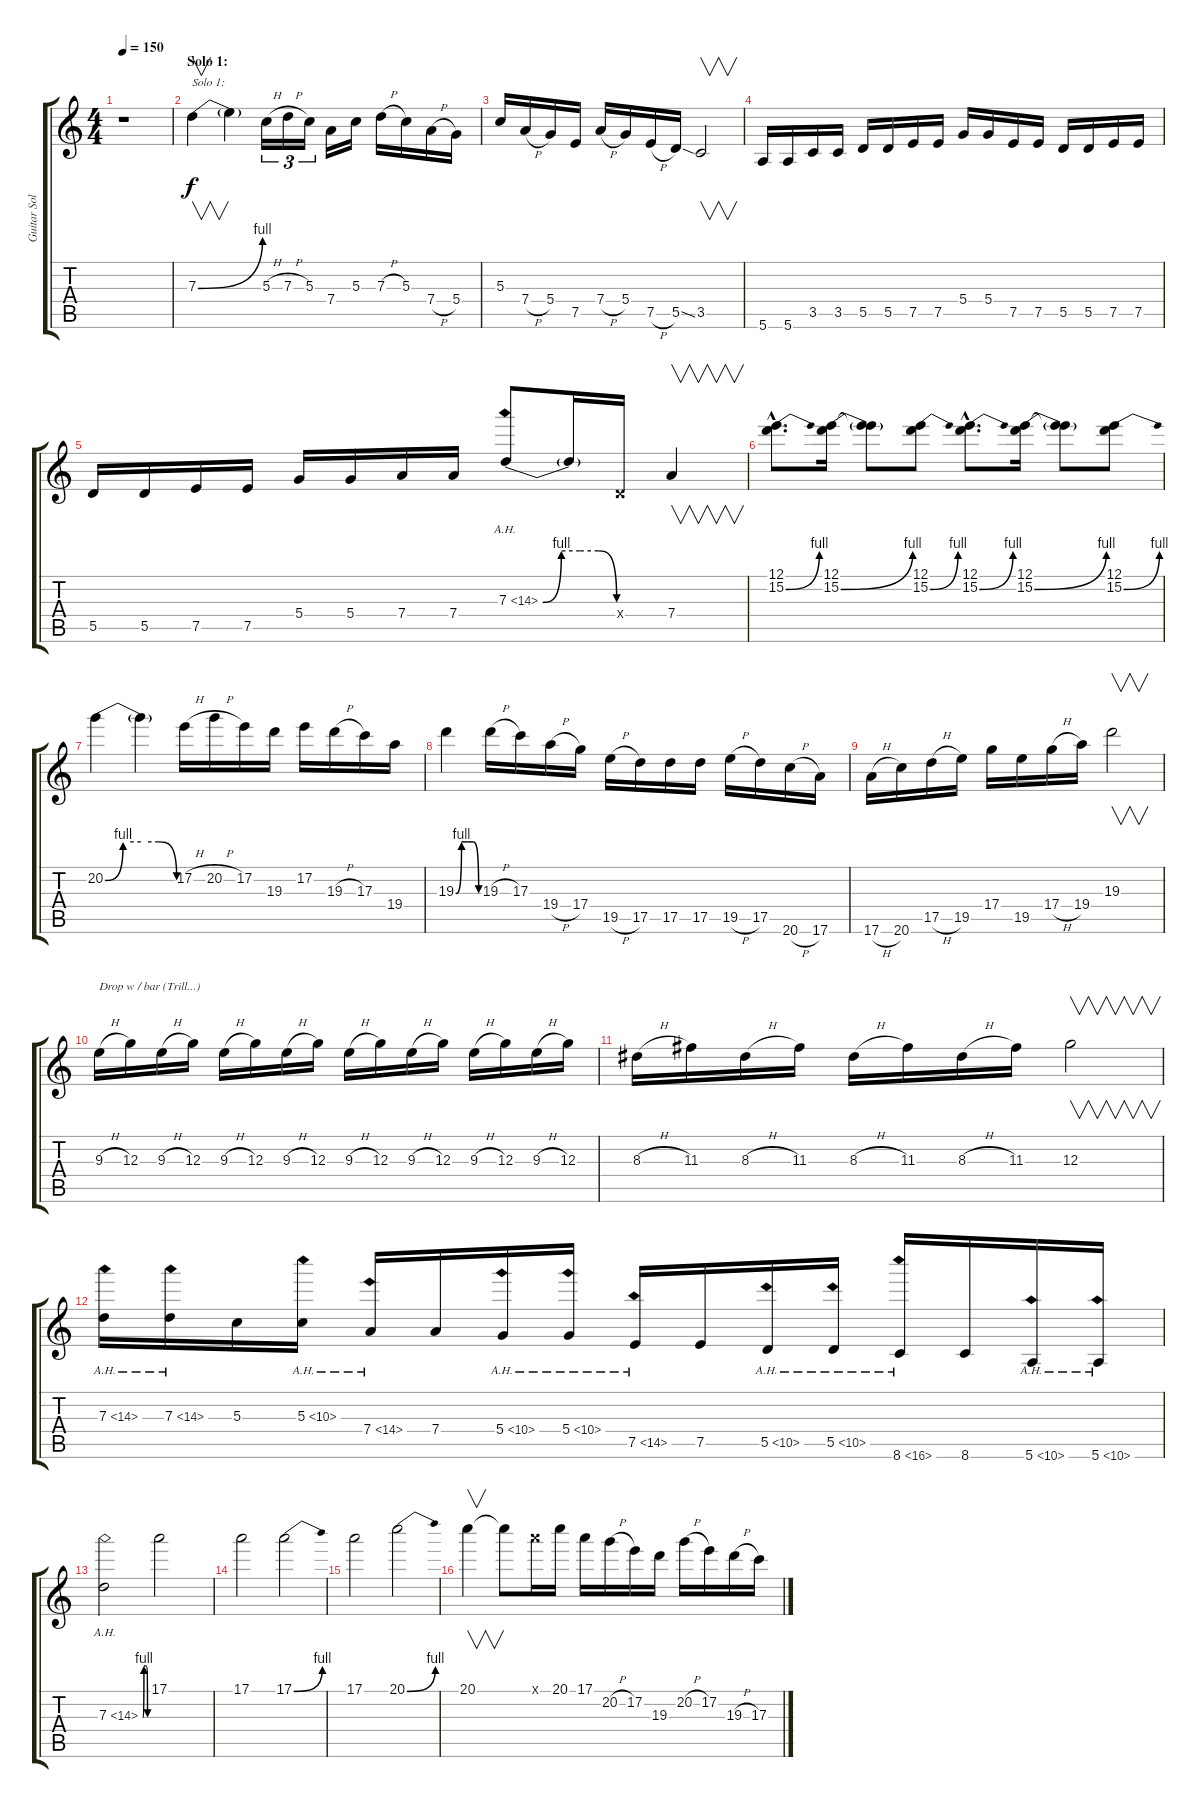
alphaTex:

\track ("Guitar Solo 1" "Guitar Sol") {instrument distortionguitar}
\staff {score tabs}
\tuning (E4 B3 G3 D3 A2 E2) {hide}
\ts (4 4)
\tempo 150
\clef g2
\ks c
r.1{dy f} |
\section ("" "Solo 1:")
7.3{be (bend 0 0 60 4)}.4{v txt "Solo 1:"} 7.3{t}.4 5.3{h}.16{tu (3 2)} 7.3{h}.16{tu (3 2)} 5.3.16{tu (3 2)} 7.4.16 5.3.16 7.3{h}.16 5.3.16 7.4{h}.16 5.4.16 |
5.3.16 7.4{h}.16 5.4.16 7.5.16 7.4{h}.16 5.4.16 7.5{h}.16 5.5{ss}.16 3.5.2{v} |
5.6.16 5.6.16 3.5.16 3.5.16 5.5.16 5.5.16 7.5.16 7.5.16 5.4.16 5.4.16 7.5.16 7.5.16 5.5.16 5.5.16 7.5.16 7.5.16 |
5.5.16 5.5.16 7.5.16 7.5.16 5.4.16 5.4.16 7.4.16 7.4.16 7.3{be (custom 0 0 15 4 30 4 45 4 60 0) ah 7}.8 7.3{t}.16 0.4{x}.16 7.4.4{v} |
(12.1{hac} 15.2{be (bend 0 0 60 4) hac}).8{d} (12.1 15.2{be (bend 0 0 60 4)}).16 (12.1{t} 15.2{t}).8 (12.1 15.2{be (bend 0 0 60 4)}).8 (12.1{hac} 15.2{be (bend 0 0 60 4) hac}).8{d} (12.1 15.2{be (bend 0 0 60 4)}).16 (12.1{t} 15.2{t}).8 (12.1 15.2{be (bend 0 0 60 4)}).8 |
20.2{be (custom 0 0 15 4 30 4 45 4 60 0)}.4 20.2{t}.4 17.2{h}.16 20.2{h}.16 17.2.16 19.3.16 17.2.16 19.3{h}.16 17.3.16 19.4.16 |
19.3{be (custom 0 0 15 4 30 4 45 4 60 0)}.4 19.3{h}.16 17.3.16 19.4{h}.16 17.4.16 19.5{h}.16 17.5.16 17.5.16 17.5.16 19.5{h}.16 17.5.16 20.6{h}.16 17.6.16 |
17.6{h}.16 20.6.16 17.5{h}.16 19.5.16 17.4.16 19.5.16 17.4{h}.16 19.4.16 19.3.2{v} |
9.3{h}.16{txt "Drop w / bar (Trill...)"} 12.3.16 9.3{h}.16 12.3.16 9.3{h}.16 12.3.16 9.3{h}.16 12.3.16 9.3{h}.16 12.3.16 9.3{h}.16 12.3.16 9.3{h}.16 12.3.16 9.3{h}.16 12.3.16 |
8.3{h}.16 11.3.16 8.3{h}.16 11.3.16 8.3{h}.16 11.3.16 8.3{h}.16 11.3.16 12.3.2{v} |
7.3{ah 7}.16 7.3{ah 7}.16 5.3.16 5.3{ah 5}.16 7.4{ah 7}.16 7.4.16 5.4{ah 5}.16 5.4{ah 5}.16 7.5{ah 7}.16 7.5.16 5.5{ah 5}.16 5.5{ah 5}.16 8.6{ah 8}.16 8.6.16 5.6{ah 5}.16 5.6{ah 5}.16 |
7.3{be (custom 0 0 15 4 30 4 45 4 60 0) ah 7}.2 17.1.2 |
17.1.2 17.1{be (bend 0 0 60 4)}.2 |
17.1.2 20.1{be (bend 0 0 60 4)}.2 |
20.1.4{v} 20.1{t}.8 17.1{x}.16 20.1.16 17.1.16 20.2{h}.16 17.2.16 19.3.16 20.2{h}.16 17.2.16 19.3{h}.16 17.3.16
